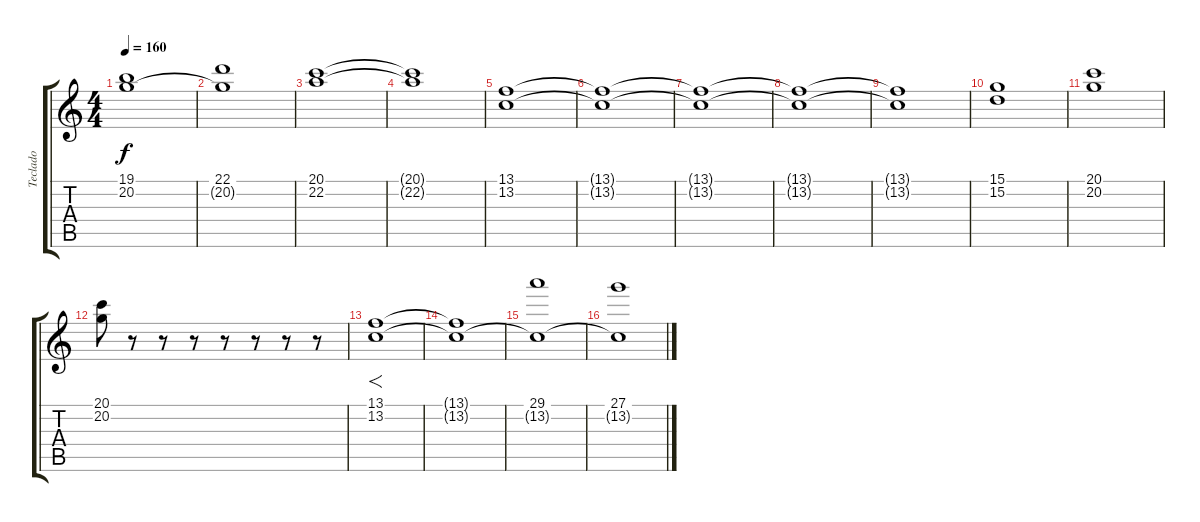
\track ("Teclado" "Teclado") {instrument stringensemble1}
\staff {score tabs}
\tuning (E4 B3 G3 D3 A2 E2) {hide}
\ts (4 4)
\tempo 160
\clef g2
\ks c
(19.1 20.2).1{dy f} |
(22.1 20.2{t}).1 |
(20.1 22.2).1 |
(20.1{t} 22.2{t}).1 |
(13.1 13.2).1 |
(13.1{t} 13.2{t}).1 |
(13.1{t} 13.2{t}).1 |
(13.1{t} 13.2{t}).1 |
(13.1{t} 13.2{t}).1 |
(15.1 15.2).1 |
(20.1 20.2).1 |
(20.1 20.2).8 r.8 r.8 r.8 r.8 r.8 r.8 r.8 |
(13.1 13.2).1{f} |
(13.1{t} 13.2{t}).1 |
(29.1 13.2{t}).1 |
(27.1 13.2{t}).1
